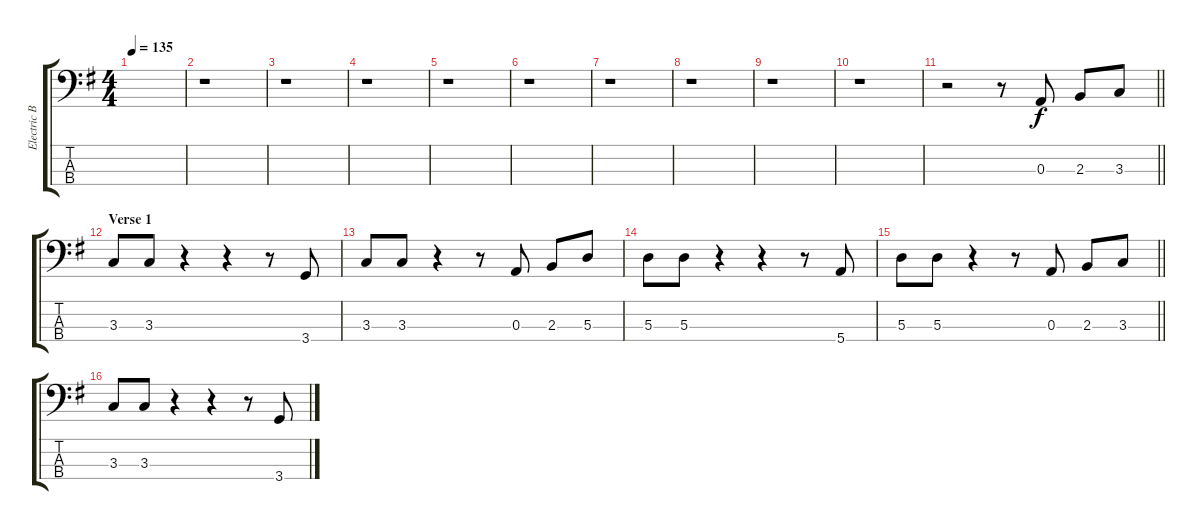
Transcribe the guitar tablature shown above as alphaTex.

\track ("Electric Bass" "Electric B") {instrument electricbassfinger}
\staff {score tabs}
\tuning (G2 D2 A1 E1) {hide}
\ts (4 4)
\tempo 135
\clef f4
\ks g
|
r.1 |
r.1 |
r.1 |
r.1 |
r.1 |
r.1 |
r.1 |
r.1 |
r.1 |
\barLineRight lightlight
r.2 r.8 0.3.8 2.3.8 3.3.8 |
\section ("" "Verse 1")
3.3.8 3.3.8 r.4 r.4 r.8 3.4.8 |
3.3.8 3.3.8 r.4 r.8 0.3.8 2.3.8 5.3.8 |
5.3.8 5.3.8 r.4 r.4 r.8 5.4.8 |
\barLineRight lightlight
5.3.8 5.3.8 r.4 r.8 0.3.8 2.3.8 3.3.8 |
3.3.8 3.3.8 r.4 r.4 r.8 3.4.8
